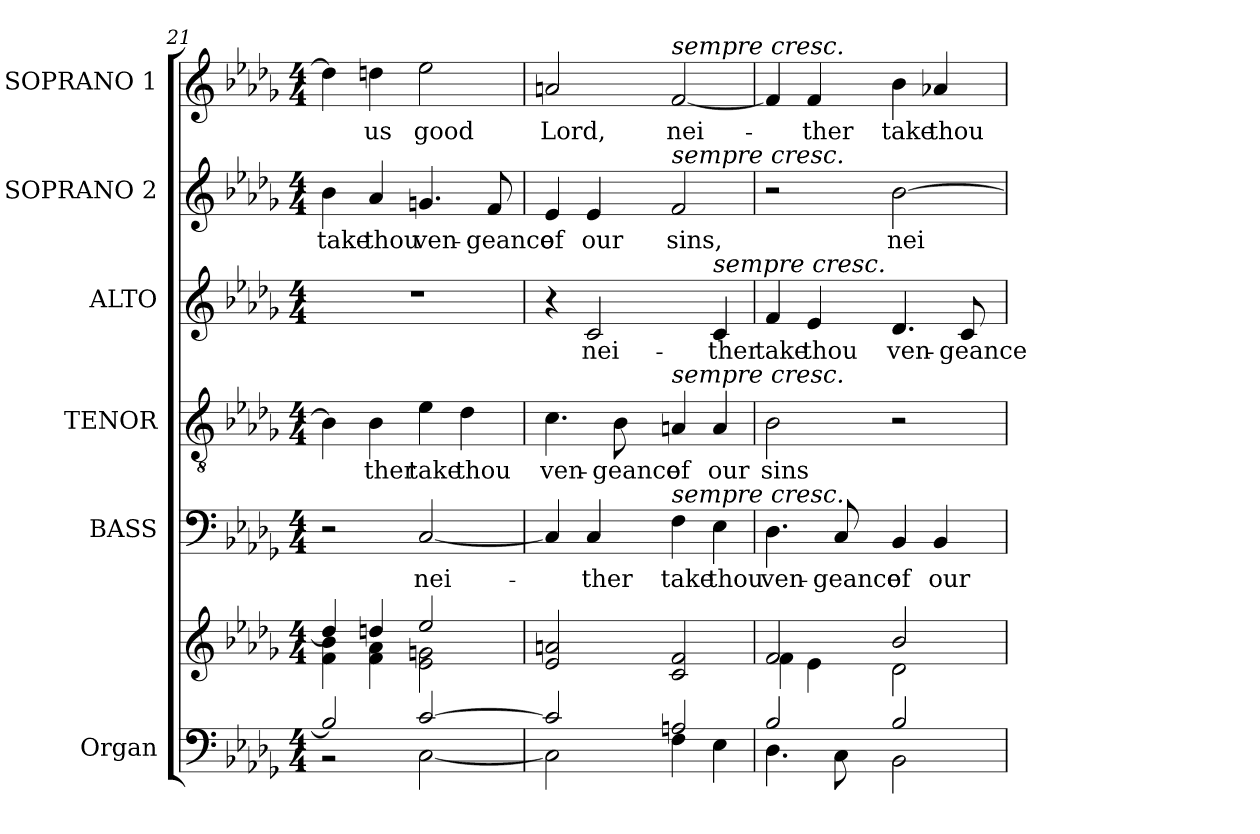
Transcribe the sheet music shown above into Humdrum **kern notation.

**kern	**kern	**kern	**text	**kern	**text	**kern	**text	**kern	**text	**kern	**text
*part6	*part6	*part5	*part5	*part4	*part4	*part3	*part3	*part2	*part2	*part1	*part1
*staff7	*staff6	*staff5	*staff5	*staff4	*staff4	*staff3	*staff3	*staff2	*staff2	*staff1	*staff1
*I"Organ	*	*I"BASS	*	*I"TENOR	*	*I"ALTO	*	*I"SOPRANO 2	*	*I"SOPRANO 1	*
*I'Org.	*	*I'B.	*	*I'T.	*	*I'A.	*	*I'S2.	*	*I'S1.	*
*clefF4	*clefG2	*clefF4	*	*clefGv2	*	*clefG2	*	*clefG2	*	*clefG2	*
*	*	*	*	*ITrd7c12	*	*	*	*	*	*	*
*k[b-e-a-d-g-]	*k[b-e-a-d-g-]	*k[b-e-a-d-g-]	*	*k[b-e-a-d-g-]	*	*k[b-e-a-d-g-]	*	*k[b-e-a-d-g-]	*	*k[b-e-a-d-g-]	*
*b-:	*b-:	*b-:	*	*b-:	*	*b-:	*	*b-:	*	*b-:	*
*M4/4	*M4/4	*M4/4	*	*M4/4	*	*M4/4	*	*M4/4	*	*M4/4	*
=21	=21	=21	=21	=21	=21	=21	=21	=21	=21	=21	=21
*^	*^	*	*	*	*	*	*	*	*	*	*
!	!	!	!	!	!	!	!	!	!	!	!LO:LY:b:color=#000000	!	!
2B-i/]	2r	4dd-i/]	4fi\ 4b-i	2r	.	4BB-i\]	.	1r	.	4b-i\	take	4dd-i\]	.
!	!	!	!	!	!	!	!LO:LY:b:color=#000000	!	!	!	!	!	!
!	!	!	!	!	!	!	!	!	!	!	!LO:LY:b:color=#000000	!	!
!	!	!	!	!	!	!	!	!	!	!	!	!	!LO:LY:b:color=#000000
.	.	4ddni/	4fi\ 4a-i	.	.	4BB-i\	-ther	.	.	4a-i/	thou	4ddni\	us
!	!	!	!	!	!LO:LY:b:color=#000000	!	!	!	!	!	!	!	!
!	!	!	!	!	!	!	!LO:LY:b:color=#000000	!	!	!	!	!	!
!	!	!	!	!	!	!	!	!	!	!	!LO:LY:b:color=#000000	!	!
!	!	!	!	!	!	!	!	!	!	!	!	!	!LO:LY:b:color=#000000
[2ci/	[2Ci\	2ee-i/	2e-i\ 2gni	[2Ci/	nei-	4E-i\	take	.	.	4.gni/	ven-	2ee-i\	good
!	!	!	!	!	!	!	!LO:LY:b:color=#000000	!	!	!	!	!	!
.	.	.	.	.	.	4D-i\	thou	.	.	.	.	.	.
!	!	!	!	!	!	!	!	!	!	!	!LO:LY:b:color=#000000	!	!
.	.	.	.	.	.	.	.	.	.	8fi/	-geance	.	.
*	*	*v	*v	*	*	*	*	*	*	*	*	*	*
!!LO:PB:g=z
=22	=22	=22	=22	=22	=22	=22	=22	=22	=22	=22	=22	=22
!	!	!	!	!	!	!LO:LY:b:color=#000000	!	!	!	!	!	!
!	!	!	!	!	!	!	!	!	!	!LO:LY:b:color=#000000	!	!
!	!	!	!	!	!	!	!	!	!	!	!	!LO:LY:b:color=#000000
2ci/]	2Ci\]	2e-i/ 2ani	4Ci/]	.	4.Ci\	ven-	4r	.	4e-i/	of	2ani/	Lord,
!	!	!	!	!LO:LY:b:color=#000000	!	!	!	!	!	!	!	!
!	!	!	!	!	!	!	!	!LO:LY:b:color=#000000	!	!	!	!
!	!	!	!	!	!	!	!	!	!	!LO:LY:b:color=#000000	!	!
.	.	.	4Ci/	-ther	.	.	2ci/	nei-	4e-i/	our	.	.
!	!	!	!	!	!	!LO:LY:b:color=#000000	!	!	!	!	!	!
.	.	.	.	.	8BB-i\	-geance	.	.	.	.	.	.
!	!	!	!	!LO:LY:b:color=#000000	!	!	!	!	!	!	!	!
!	!	!	!	!	!	!LO:LY:b:color=#000000	!	!	!	!	!	!
!	!	!	!	!	!	!	!	!	!	!LO:LY:b:color=#000000	!	!
!	!	!	!	!	!	!	!	!	!	!	!LO:TX:a:i:t=sempre cresc.	!
!	!	!	!	!	!	!	!	!	!LO:TX:a:i:t=sempre cresc.	!	!	!
!	!	!	!	!	!LO:TX:a:i:t=sempre cresc.	!	!	!	!	!	!	!
!	!	!	!LO:TX:a:i:t=sempre cresc.	!	!	!	!	!	!	!	!	!
!	!	!	!	!	!	!	!	!	!	!	!	!LO:LY:b:color=#000000
2Ani/	4Fi\	2ci/ 2fi	4Fi\	take	4AAni/	of	.	.	2fi/	sins,	[2fi/	nei-
!	!	!	!	!LO:LY:b:color=#000000	!	!	!	!	!	!	!	!
!	!	!	!	!	!	!LO:LY:b:color=#000000	!	!	!	!	!	!
!	!	!	!	!	!	!	!LO:TX:a:i:t=sempre cresc.	!	!	!	!	!
!	!	!	!	!	!	!	!	!LO:LY:b:color=#000000	!	!	!	!
.	4E-i\	.	4E-i\	thou	4AAi/	our	4ci/	-ther	.	.	.	.
=23	=23	=23	=23	=23	=23	=23	=23	=23	=23	=23	=23	=23
*	*	*^	*	*	*	*	*	*	*	*	*	*
!	!	!	!	!	!LO:LY:b:color=#000000	!	!	!	!	!	!	!	!
!	!	!	!	!	!	!	!LO:LY:b:color=#000000	!	!	!	!	!	!
!	!	!	!	!	!	!	!	!	!LO:LY:b:color=#000000	!	!	!	!
2B-i/	4.D-i\	2fi/	4fi\	4.D-i\	ven-	2BB-i\	sins	4fi/	take	2r	.	4fi/]	.
!	!	!	!	!	!	!	!	!	!LO:LY:b:color=#000000	!	!	!	!
!	!	!	!	!	!	!	!	!	!	!	!	!	!LO:LY:b:color=#000000
.	.	.	4e-i\	.	.	.	.	4e-i/	thou	.	.	4fi/	-ther
!	!	!	!	!	!LO:LY:b:color=#000000	!	!	!	!	!	!	!	!
.	8Ci\	.	.	8Ci/	-geance	.	.	.	.	.	.	.	.
!	!	!	!	!	!LO:LY:b:color=#000000	!	!	!	!	!	!	!	!
!	!	!	!	!	!	!	!	!	!LO:LY:b:color=#000000	!	!	!	!
!	!	!	!	!	!	!	!	!	!	!	!LO:LY:b:color=#000000	!	!
!	!	!	!	!	!	!	!	!	!	!	!	!	!LO:LY:b:color=#000000
2B-i/	2BB-i\	2b-i/	2d-i\	4BB-i/	of	2r	.	4.d-i/	ven-	[2b-i\	nei-	4b-i\	take
!	!	!	!	!	!LO:LY:b:color=#000000	!	!	!	!	!	!	!	!
!	!	!	!	!	!	!	!	!	!	!	!	!	!LO:LY:b:color=#000000
.	.	.	.	4BB-i/	our	.	.	.	.	.	.	4a-Xi/	thou
!	!	!	!	!	!	!	!	!	!LO:LY:b:color=#000000	!	!	!	!
.	.	.	.	.	.	.	.	8ci/	-geance	.	.	.	.
*v	*v	*	*	*	*	*	*	*	*	*	*	*	*
*	*v	*v	*	*	*	*	*	*	*	*	*	*
=	=	=	=	=	=	=	=	=	=	=	=
*-	*-	*-	*-	*-	*-	*-	*-	*-	*-	*-	*-
